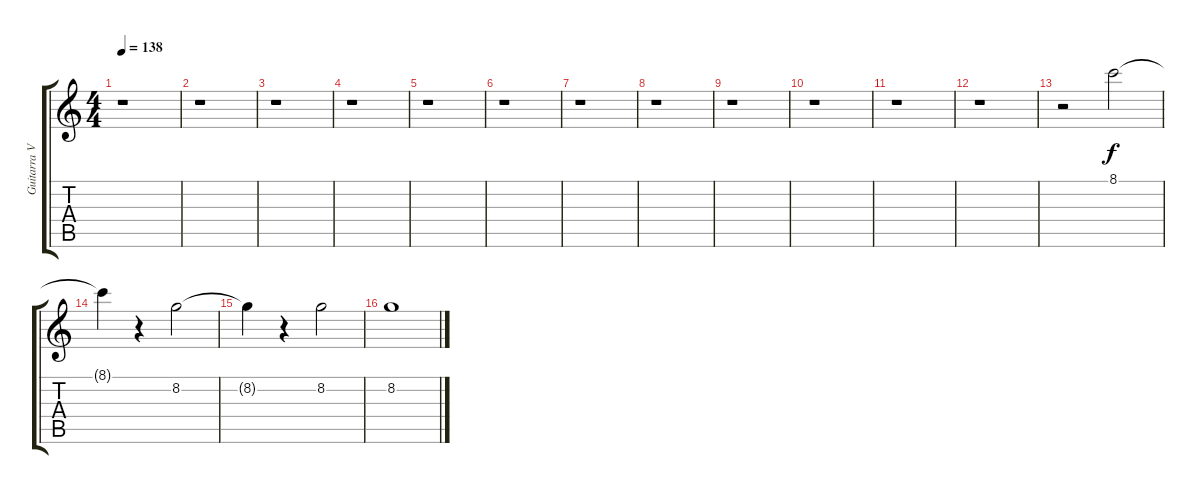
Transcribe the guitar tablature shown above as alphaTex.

\track ("Guitarra VIII (Dist. Solo)" "Guitarra V") {instrument distortionguitar}
\staff {score tabs}
\tuning (E4 B3 G3 D3 A2 E2) {hide}
\ts (4 4)
\tempo 138
\clef g2
\ks c
r.1{dy f} |
r.1 |
r.1 |
r.1 |
r.1 |
r.1 |
r.1 |
r.1 |
r.1 |
r.1 |
r.1 |
r.1 |
r.2 8.1.2{volume 13} |
8.1{t}.4 r.4 8.2.2 |
8.2{t}.4 r.4 8.2.2 |
8.2.1
